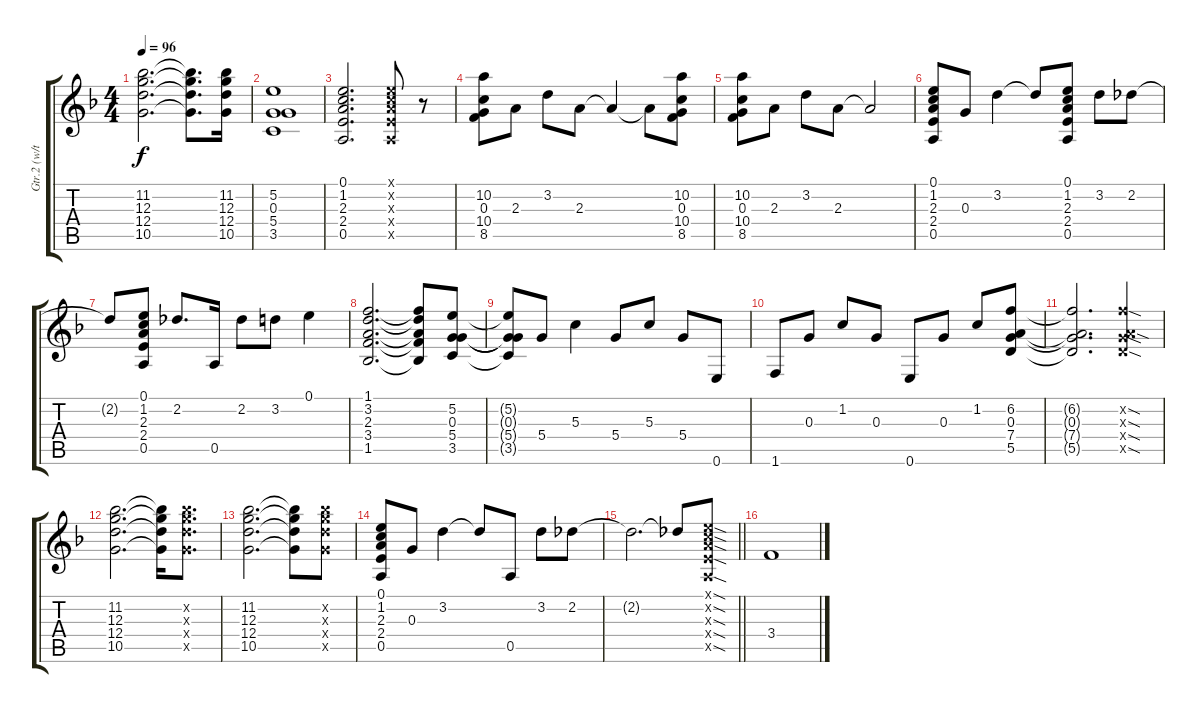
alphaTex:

\track ("Gtr.2 (w/tremolo in 16ths) - James Dean " "Gtr.2 (w/t") {instrument electricguitarclean}
\staff {score tabs}
\tuning (E4 B3 G3 D3 A2 E2) {hide}
\ts (4 4)
\tempo 96
\clef g2
\ks f
(11.2 12.3 12.4 10.5).2{d dy f} (11.2{t} 12.3{t} 12.4{t} 10.5{t}).8{d} (11.2 12.3 12.4 10.5).16 |
(5.2 0.3 5.4 3.5).1 |
(0.1 1.2 2.3 2.4 0.5).2{d} (0.1{x} 1.2{x} 2.3{x} 2.4{x} 0.5{x}).8 r.8 |
(10.2 0.3 10.4 8.5).8 2.3.8 3.2.8 2.3.8 2.3{t}.4 2.3{t}.8 (10.2 0.3 10.4 8.5).8 |
(10.2 0.3 10.4 8.5).8 2.3.8 3.2.8 2.3.8 2.3{t}.2 |
(0.1 1.2 2.3 2.4 0.5).8 0.3.8 3.2.4 3.2{t}.8 (0.1 1.2 2.3 2.4 0.5).8 3.2.8 2.2.8 |
2.2{t}.8 (0.1 1.2 2.3 2.4 0.5).8 2.2.8{d} 0.5.16 2.2.8 3.2.8 0.1.4 |
(1.1 3.2 2.3 3.4 1.5).2{d} (1.1{t} 3.2{t} 2.3{t} 3.4{t} 1.5{t}).8 (5.2 0.3 5.4 3.5).8 |
(5.2{t} 0.3{t} 5.4{t} 3.5{t}).8 5.4.8 5.3.4 5.4.8 5.3.8 5.4.8 0.6.8 |
1.6.8 0.3.8 1.2.8 0.3.8 0.6.8 0.3.8 1.2.8 (6.2 0.3 7.4 5.5).8 |
(6.2{t} 0.3{t} 7.4{t} 5.5{t}).2{d} (6.2{sod x} 0.3{sod x} 7.4{sod x} 5.5{sod x}).4 |
(11.2 12.3 12.4 10.5).2{d} (11.2{t} 12.3{t} 12.4{t} 10.5{t}).16 (11.2{x} 12.3{x} 12.4{x} 10.5{x}).8{d} |
(11.2 12.3 12.4 10.5).2{d} (11.2{t} 12.3{t} 12.4{t} 10.5{t}).8 (11.2{x} 12.3{x} 12.4{x} 10.5{x}).8 |
(0.1 1.2 2.3 2.4 0.5).8 0.3.8 3.2.4 3.2{t}.8 0.5.8 3.2.8 2.2.8 |
\barLineRight lightlight
2.2{t}.2{d} 2.2{t}.8 (0.1{sod x} 1.2{sod x} 2.3{sod x} 2.4{sod x} 0.5{sod x}).8 |
3.4.1
